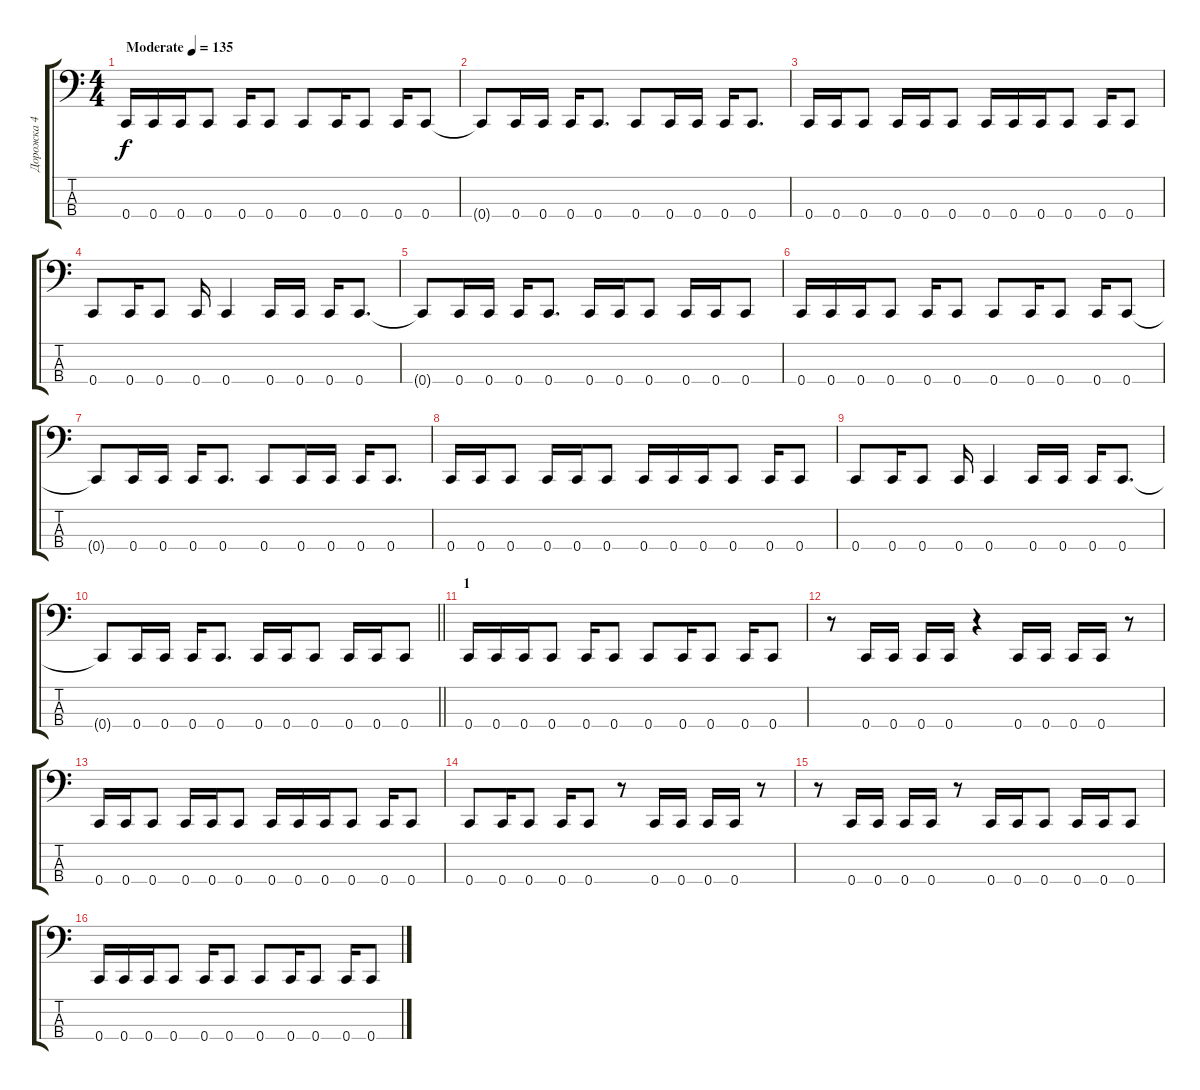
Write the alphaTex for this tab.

\track ("Дорожка 4" "Дорожка 4") {instrument electricbassfinger}
\staff {score tabs}
\tuning (F2 C2 G1 C1) {hide}
\ts (4 4)
\tempo (135 "Moderate")
\clef f4
\ks c
0.4.16{dy f instrument electricbassfinger} 0.4.16 0.4.16 0.4.8 0.4.16 0.4.8 0.4.8 0.4.16 0.4.8 0.4.16 0.4.8 |
0.4{t}.8 0.4.16 0.4.16 0.4.16 0.4.8{d} 0.4.8 0.4.16 0.4.16 0.4.16 0.4.8{d} |
0.4.16 0.4.16 0.4.8 0.4.16 0.4.16 0.4.8 0.4.16 0.4.16 0.4.16 0.4.8 0.4.16 0.4.8 |
0.4.8 0.4.16 0.4.8 0.4.16 0.4.4 0.4.16 0.4.16 0.4.16 0.4.8{d} |
0.4{t}.8 0.4.16 0.4.16 0.4.16 0.4.8{d} 0.4.16 0.4.16 0.4.8 0.4.16 0.4.16 0.4.8 |
0.4.16 0.4.16 0.4.16 0.4.8 0.4.16 0.4.8 0.4.8 0.4.16 0.4.8 0.4.16 0.4.8 |
0.4{t}.8 0.4.16 0.4.16 0.4.16 0.4.8{d} 0.4.8 0.4.16 0.4.16 0.4.16 0.4.8{d} |
0.4.16 0.4.16 0.4.8 0.4.16 0.4.16 0.4.8 0.4.16 0.4.16 0.4.16 0.4.8 0.4.16 0.4.8 |
0.4.8 0.4.16 0.4.8 0.4.16 0.4.4 0.4.16 0.4.16 0.4.16 0.4.8{d} |
\barLineRight lightlight
0.4{t}.8 0.4.16 0.4.16 0.4.16 0.4.8{d} 0.4.16 0.4.16 0.4.8 0.4.16 0.4.16 0.4.8 |
\section ("" "1")
0.4.16 0.4.16 0.4.16 0.4.8 0.4.16 0.4.8 0.4.8 0.4.16 0.4.8 0.4.16 0.4.8 |
r.8 0.4.16 0.4.16 0.4.16 0.4.16 r.4 0.4.16 0.4.16 0.4.16 0.4.16 r.8 |
0.4.16 0.4.16 0.4.8 0.4.16 0.4.16 0.4.8 0.4.16 0.4.16 0.4.16 0.4.8 0.4.16 0.4.8 |
0.4.8 0.4.16 0.4.8 0.4.16 0.4.8 r.8 0.4.16 0.4.16 0.4.16 0.4.16 r.8 |
r.8 0.4.16 0.4.16 0.4.16 0.4.16 r.8 0.4.16 0.4.16 0.4.8 0.4.16 0.4.16 0.4.8 |
0.4.16 0.4.16 0.4.16 0.4.8 0.4.16 0.4.8 0.4.8 0.4.16 0.4.8 0.4.16 0.4.8
